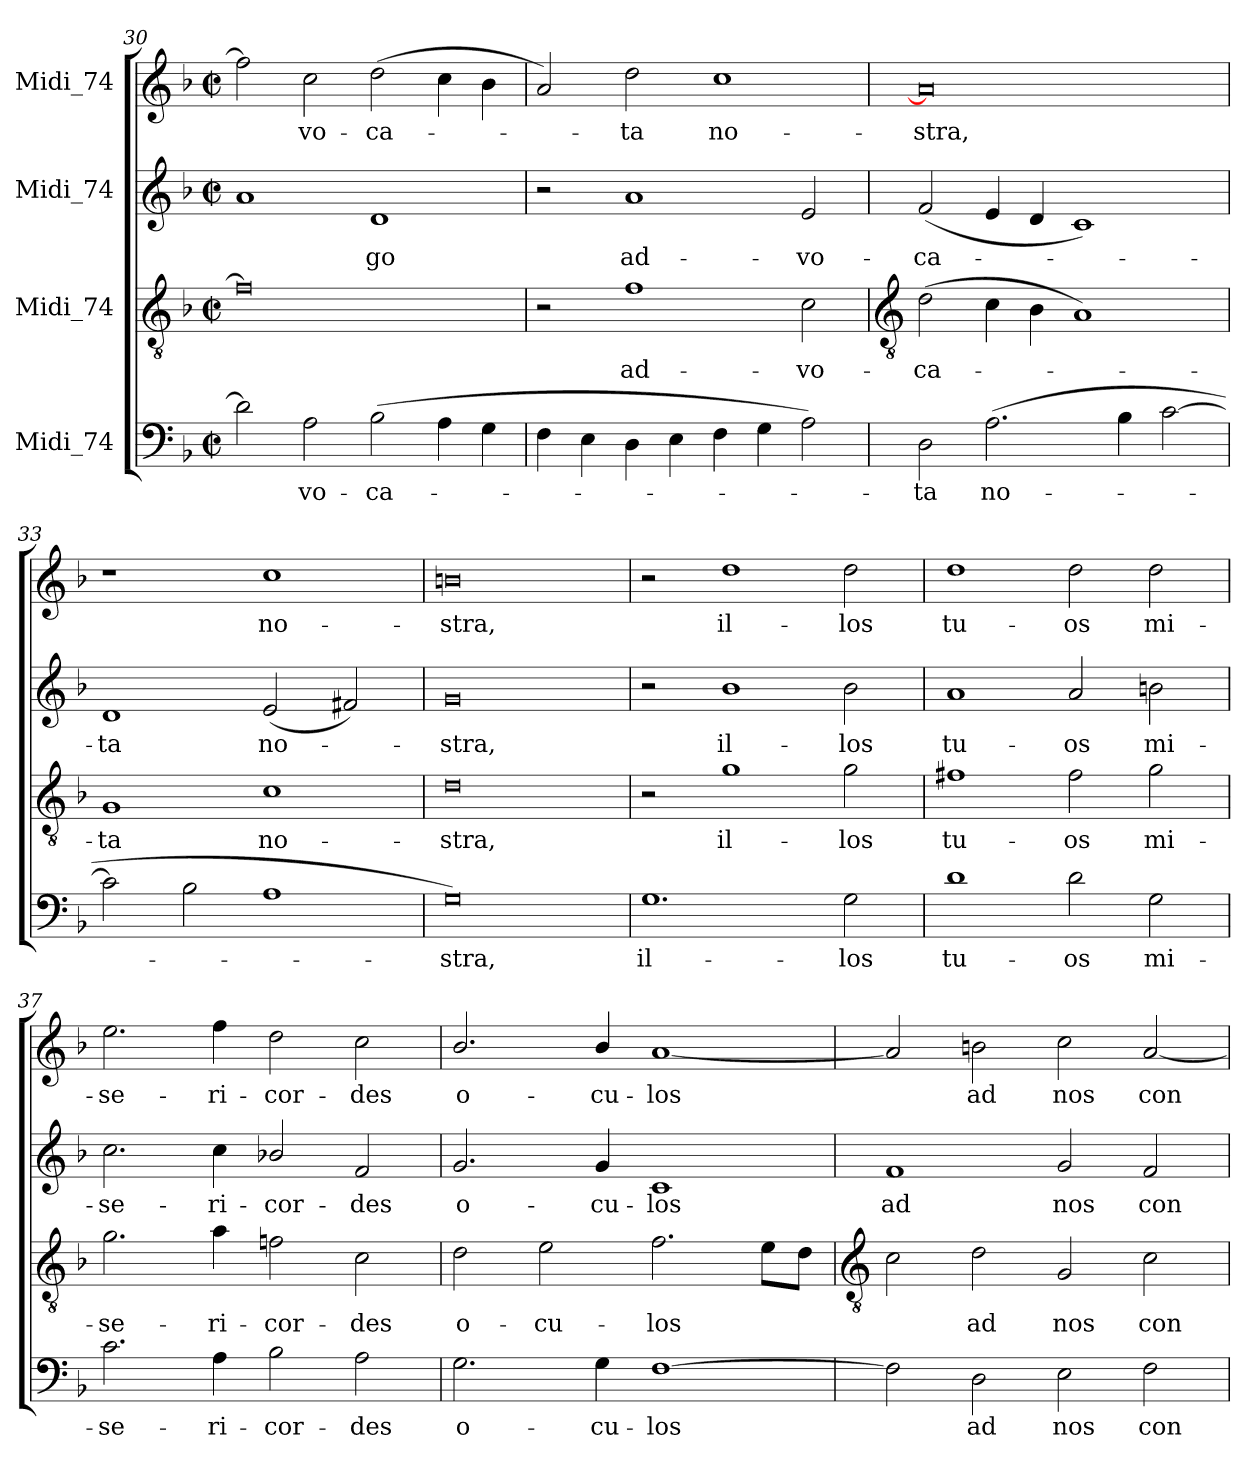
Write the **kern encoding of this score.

**kern	**text	**kern	**text	**kern	**text	**kern	**text
*part4	*part4	*part3	*part3	*part2	*part2	*part1	*part1
*staff4	*staff4	*staff3	*staff3	*staff2	*staff2	*staff1	*staff1
*I"Midi_74	*	*I"Midi_74	*	*I"Midi_74	*	*I"Midi_74	*
*clefF4	*	*clefGv2	*	*clefG2	*	*clefG2	*
*k[b-]	*	*k[b-]	*	*k[b-]	*	*k[b-]	*
*F:	*	*F:	*	*F:	*	*F:	*
*M4/2	*	*M4/2	*	*M4/2	*	*M4/2	*
*met(c|)	*	*met(c|)	*	*met(c|)	*	*met(c|)	*
=30	=30	=30	=30	=30	=30	=30	=30
2d]	.	0f]	.	1a	.	2ff]	.
!	!LO:LY:b	!	!	!	!	!	!LO:LY:b
2A	vo-	.	.	.	.	2cc	vo-
!	!LO:LY:b	!	!	!	!LO:LY:b	!	!LO:LY:b
(>2B-	-ca-	.	.	1d	go	(>2dd	-ca-
4A	.	.	.	.	.	4cc	.
4G	.	.	.	.	.	4b-	.
=31	=31	=31	=31	=31	=31	=31	=31
4F	.	2r	.	2r	.	2a)	.
4E	.	.	.	.	.	.	.
!	!	!	!LO:LY:b	!	!LO:LY:b	!	!LO:LY:b
4D	.	1f	ad-	1a	ad-	2dd	ta
4E	.	.	.	.	.	.	.
!	!	!	!	!	!	!	!LO:LY:b
4F	.	.	.	.	.	1cc	no-
4G	.	.	.	.	.	.	.
!	!	!	!LO:LY:b	!	!LO:LY:b	!	!
2A)	.	2c	-vo-	2e	-vo-	.	.
!!LO:LB:g=z
=32	=32	=32	=32	=32	=32	=32	=32
*	*	*clefGv2	*	*	*	*	*
!	!LO:LY:b	!	!LO:LY:b	!	!LO:LY:b	!	!LO:LY:b
2D	ta	(>2d	-ca-	(<2f	-ca-	0a]	-stra,
!	!LO:LY:b	!	!	!	!	!	!
(>2.A	no-	4c	.	4e	.	.	.
.	.	4B-	.	4d	.	.	.
.	.	1A)	.	1c)	.	.	.
4B-	.	.	.	.	.	.	.
[2c	.	.	.	.	.	.	.
=33	=33	=33	=33	=33	=33	=33	=33
!	!	!	!LO:LY:b	!	!LO:LY:b	!	!
2c]	.	1G	ta	1d	ta	1r	.
2B-	.	.	.	.	.	.	.
!	!	!	!LO:LY:b	!	!LO:LY:b	!	!LO:LY:b
1A	.	1c	no-	(<2e	no-	1cc	no-
.	.	.	.	2f#X)	.	.	.
=34	=34	=34	=34	=34	=34	=34	=34
!	!LO:LY:b	!	!LO:LY:b	!	!LO:LY:b	!	!LO:LY:b
0G)	stra,	0d	-stra,	0g	stra,	0bn	-stra,
=35	=35	=35	=35	=35	=35	=35	=35
!	!LO:LY:b	!	!	!	!	!	!
1.G	il-	2r	.	2r	.	2r	.
!	!	!	!LO:LY:b	!	!LO:LY:b	!	!LO:LY:b
.	.	1g	il-	1b-	il-	1dd	il-
!	!LO:LY:b	!	!LO:LY:b	!	!LO:LY:b	!	!LO:LY:b
2G	-los	2g	-los	2b-	-los	2dd	-los
=36	=36	=36	=36	=36	=36	=36	=36
!	!LO:LY:b	!	!LO:LY:b	!	!LO:LY:b	!	!LO:LY:b
1d	tu-	1f#X	tu-	1a	tu-	1dd	tu-
!	!LO:LY:b	!	!LO:LY:b	!	!LO:LY:b	!	!LO:LY:b
2d	-os	2f#	-os	2a	-os	2dd	-os
!	!LO:LY:b	!	!LO:LY:b	!	!LO:LY:b	!	!LO:LY:b
2G	mi-	2g	mi-	2bn	mi-	2dd	mi-
=37	=37	=37	=37	=37	=37	=37	=37
!	!LO:LY:b	!	!LO:LY:b	!	!LO:LY:b	!	!LO:LY:b
2.c	-se-	2.g	-se-	2.cc	-se-	2.ee	-se-
!	!LO:LY:b	!	!LO:LY:b	!	!LO:LY:b	!	!LO:LY:b
4A	-ri-	4a	-ri-	4cc	-ri-	4ff	-ri-
!	!LO:LY:b	!	!LO:LY:b	!	!LO:LY:b	!	!LO:LY:b
2B-	-cor-	2fn	-cor-	2b-X/	-cor-	2dd	-cor-
!	!LO:LY:b	!	!LO:LY:b	!	!LO:LY:b	!	!LO:LY:b
2A	-des	2c	-des	2f	-des	2cc	-des
=38	=38	=38	=38	=38	=38	=38	=38
!	!LO:LY:b	!	!LO:LY:b	!	!LO:LY:b	!	!LO:LY:b
2.G	o-	2d	o-	2.g	o-	2.b-/	o-
!	!	!	!LO:LY:b	!	!	!	!
.	.	2e	-cu-	.	.	.	.
!	!LO:LY:b	!	!	!	!LO:LY:b	!	!LO:LY:b
4G	-cu-	.	.	4g	-cu-	4b-/	-cu-
!	!LO:LY:b	!	!LO:LY:b	!	!LO:LY:b	!	!LO:LY:b
[1F	-los	2.f	-los	1c	-los	[1a	-los
.	.	8eL	.	.	.	.	.
.	.	8dJ	.	.	.	.	.
!!LO:LB:g=z
=39	=39	=39	=39	=39	=39	=39	=39
*	*	*clefGv2	*	*	*	*	*
!	!	!	!	!	!LO:LY:b	!	!
2F]	.	2c	.	1f	ad	2a]	.
!	!LO:LY:b	!	!LO:LY:b	!	!	!	!LO:LY:b
2D	ad	2d	ad	.	.	2bn	ad
!	!LO:LY:b	!	!LO:LY:b	!	!LO:LY:b	!	!LO:LY:b
2E	nos	2G	nos	2g	nos	2cc	nos
!	!LO:LY:b	!	!LO:LY:b	!	!LO:LY:b	!	!LO:LY:b
2F	con-	2c	con-	2f	con-	[2a	con-
=	=	=	=	=	=	=	=
*-	*-	*-	*-	*-	*-	*-	*-
